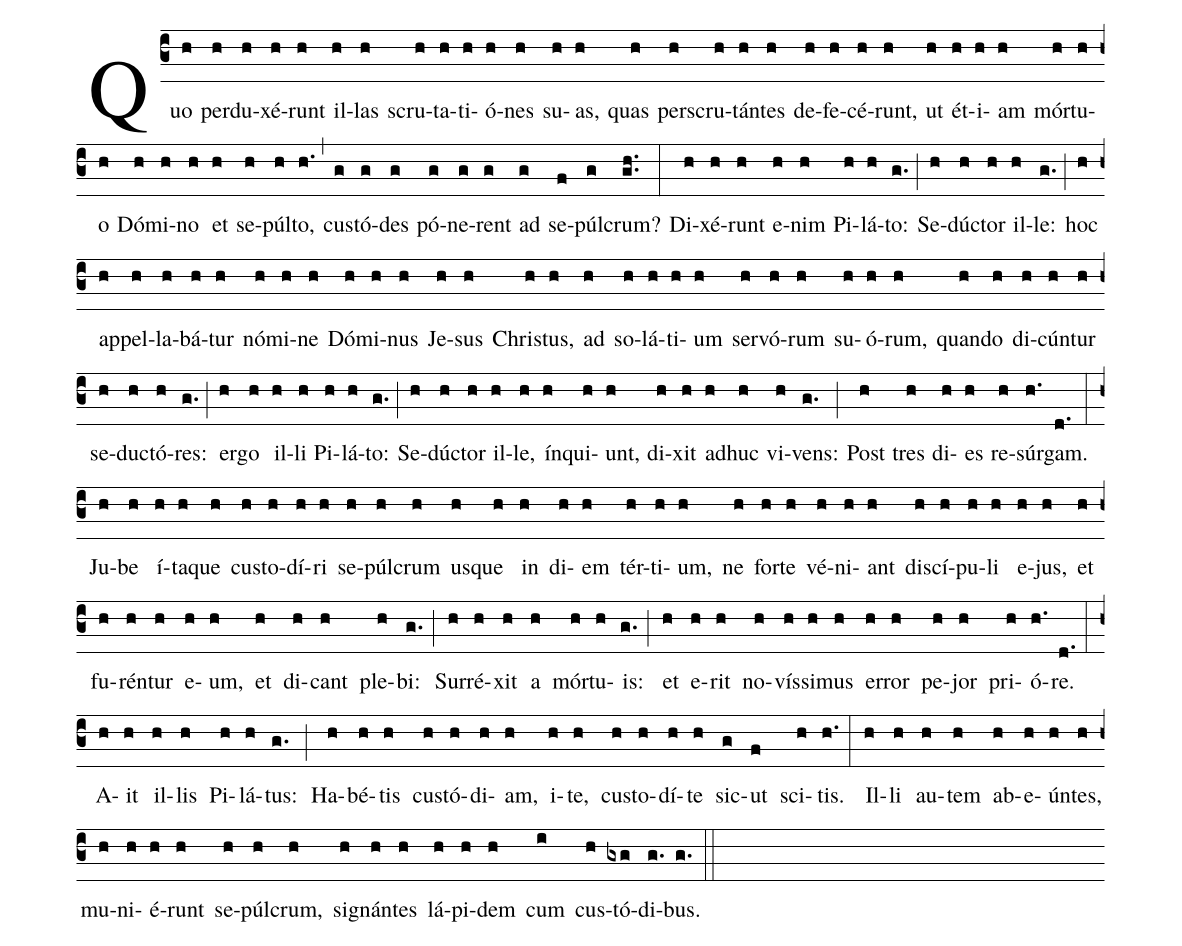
%%
(c3) Quo(h) per(h)du(h)xé(h)runt(h) il(h)las(h) scru(h)ta(h)ti(h)ó(h)nes(h) su(h)as,(h) quas(h) per(h)scru(h)tán(h)tes(h) de(h)fe(h)cé(h)runt,(h) ut(h) ét(h)i(h)am(h) mór(h)tu(h)o(h) Dó(h)mi(h)no(h) et(h) se(h)púl(h)to,(h.) (,) cus(g)tó(g)des(g) pó(g)ne(g)rent(g) ad(g) se(f)púl(g)crum?(gh..) (:) Di(h)xé(h)runt(h) e(h)nim(h) Pi(h)lá(h)to:(g.) (;) Se(h)dúc(h)tor(h) il(h)le:(g.) (;) hoc(h) ap(h)pel(h)la(h)bá(h)tur(h) nó(h)mi(h)ne(h) Dó(h)mi(h)nus(h) Je(h)sus(h) Chris(h)tus,(h) ad(h) so(h)lá(h)ti(h)um(h) ser(h)vó(h)rum(h) su(h)ó(h)rum,(h) quan(h)do(h) di(h)cún(h)tur(h) se(h)duc(h)tó(h)res:(g.) (;) er(h)go(h) il(h)li(h) Pi(h)lá(h)to:(g.) (;) Se(h)dúc(h)tor(h) il(h)le,(h) ín(h)qui(h)unt,(h) di(h)xit(h) ad(h)huc(h) vi(h)vens:(g.) (;) Post(h) tres(h) di(h)es(h) re(h)súr(h.)gam.(d.) (:) Ju(h)be(h) í(h)ta(h)que(h) cus(h)to(h)dí(h)ri(h) se(h)púl(h)crum(h) us(h)que(h) in(h) di(h)em(h) tér(h)ti(h)um,(h) ne(h) for(h)te(h) vé(h)ni(h)ant(h) di(h)scí(h)pu(h)li(h) e(h)jus,(h) et(h) fu(h)rén(h)tur(h) e(h)um,(h) et(h) di(h)cant(h) ple(h)bi:(g.) (;) Sur(h)ré(h)xit(h) a(h) mór(h)tu(h)is:(g.) (;) et(h) e(h)rit(h) no(h)vís(h)si(h)mus(h) er(h)ror(h) pe(h)jor(h) pri(h)ó(h.)re.(d.) (:) A(h)it(h) il(h)lis(h) Pi(h)lá(h)tus:(g.) (;) Ha(h)bé(h)tis(h) cus(h)tó(h)di(h)am,(h) i(h)te,(h) cus(h)to(h)dí(h)te(h) sic(g)ut(f) sci(h)tis.(h.) (:) Il(h)li(h) au(h)tem(h) ab(h)e(h)ún(h)tes,(h) mu(h)ni(h)é(h)runt(h) se(h)púl(h)crum,(h) si(h)gnán(h)tes(h) lá(h)pi(h)dem(h) cum(i) cus(h)tó(gxg)di(g.)bus.(g.) (::)
